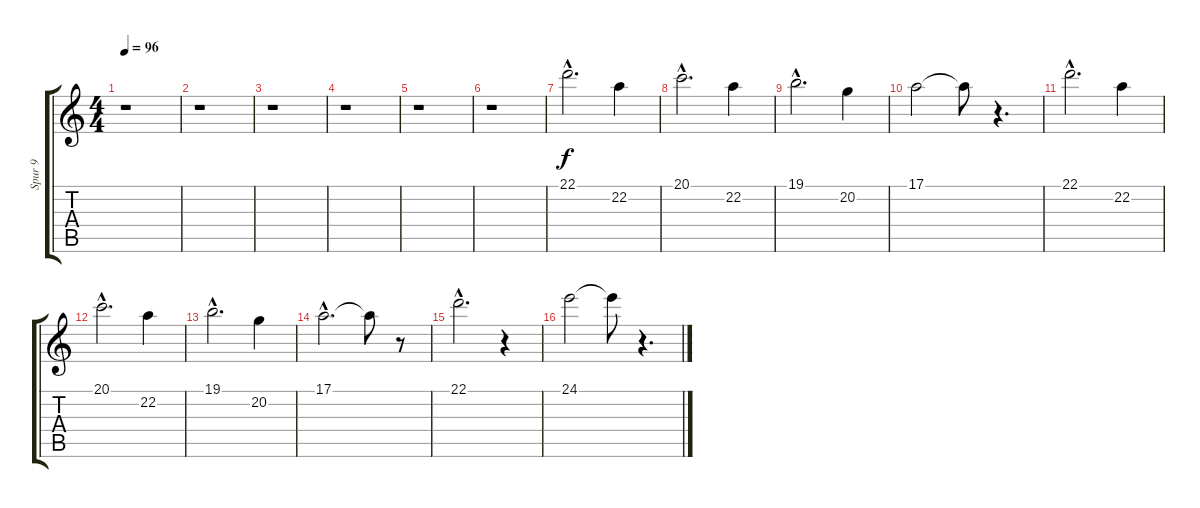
\track ("Spur 9" "Spur 9") {instrument whistle}
\staff {score tabs}
\tuning (E4 B3 G3 D3 A2 E2) {hide}
\ts (4 4)
\tempo 96
\clef g2
\ks c
r.1{dy f} |
r.1 |
r.1 |
r.1 |
r.1 |
r.1 |
22.1{hac}.2{d} 22.2.4 |
20.1{hac}.2{d} 22.2.4 |
19.1{hac}.2{d} 20.2.4 |
17.1.2 17.1{t}.8 r.4{d} |
22.1{hac}.2{d} 22.2.4 |
20.1{hac}.2{d} 22.2.4 |
19.1{hac}.2{d} 20.2.4 |
17.1{hac}.2{d} 17.1{t}.8 r.8 |
22.1{hac}.2{d} r.4 |
24.1.2 24.1{t}.8 r.4{d}
